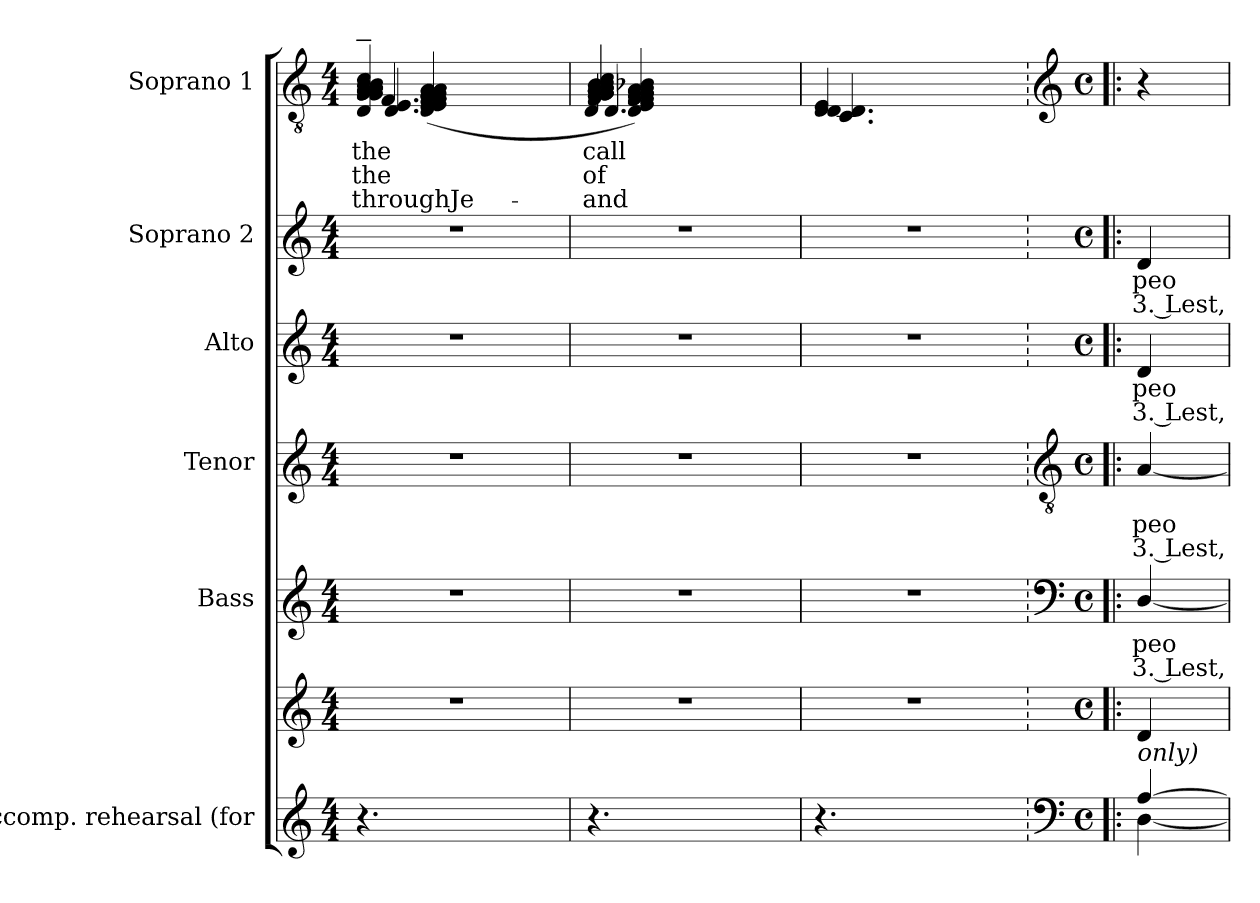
**kern	**kern	**kern	**text	**text	**kern	**text	**text	**kern	**text	**text	**kern	**text	**text	**kern	**text	**text	**text
*part6	*part6	*part5	*part5	*part5	*part4	*part4	*part4	*part3	*part3	*part3	*part2	*part2	*part2	*part1	*part1	*part1	*part1
*staff7	*staff6	*staff5	*staff5	*staff5	*staff4	*staff4	*staff4	*staff3	*staff3	*staff3	*staff2	*staff2	*staff2	*staff1	*staff1	*staff1	*staff1
*I"Accomp. rehearsal (for	*	*I"Bass	*	*	*I"Tenor	*	*	*I"Alto	*	*	*I"Soprano 2	*	*	*I"Soprano 1	*	*	*
*I'Acc	*	*	*	*	*	*	*	*	*	*	*	*	*	*	*	*	*
!!LO:PB:g=z
*clefG2	*clefG2	*clefG2	*	*	*clefG2	*	*	*clefG2	*	*	*clefG2	*	*	*clefGv2	*	*	*
*k[]	*k[]	*k[]	*	*	*k[]	*	*	*k[]	*	*	*k[]	*	*	*k[]	*	*	*
*C:	*C:	*C:	*	*	*C:	*	*	*C:	*	*	*C:	*	*	*C:	*	*	*
*M4/4	*M4/4	*M4/4	*	*	*M4/4	*	*	*M4/4	*	*	*M4/4	*	*	*M4/4	*	*	*
=1	=1	=1	=1	=1	=1	=1	=1	=1	=1	=1	=1	=1	=1	=1	=1	=1	=1
!	!	!	!	!	!	!	!	!	!	!	!	!	!	!	!LO:LY:b:rj	!LO:LY:b:rj	!LO:LY:b:rj
*	*	*	*	*	*	*	*	*	*	*	*	*	*	*^	*	*	*
!	!	!	!	!	!	!	!	!	!	!	!	!	!	!	!	!LO:LY:b	!LO:LY:b	!LO:LY:b
*	*	*	*	*	*	*	*	*	*	*	*	*	*	*	*^	*	*	*
!	!	!	!	!	!	!	!	!	!	!	!	!	!	!	!	!	!LO:LY:b	!LO:LY:b	!LO:LY:b
*	*	*	*	*	*	*	*	*	*	*	*	*	*	*	*	*^	*	*	*
!	!	!	!	!	!	!	!	!	!	!	!	!	!	!	!	!	!	!LO:LY:b	!LO:LY:b	!LO:LY:b
4.r	1r	1r	.	.	1r	.	.	1r	.	.	1r	.	.	((4D/~> 4G/~> 4G/~> 4G/~> 4A/~> 4A/~> 4A/~> 4A/~> 4A/~> 4B/~> 4B/~> 4c/~>	4F/	(4.D/ 4.E/	(4D/ 4E/ 4E/ 4F/ 4F/ 4F/ 4G/ 4G/ 4G/ 4A/ 4A/ 4A/)	the	the	throughJe-
.	.	.	.	.	.	.	.	.	.	.	.	.	.	2ryy	2ryy	.	2ryy	.	.	.
2ryy	.	.	.	.	.	.	.	.	.	.	.	.	.	.	.	2ryy	.	.	.	.
.	.	.	.	.	.	.	.	.	.	.	.	.	.	8ryy	8ryy	.	8ryy	.	.	.
8ryy	.	.	.	.	.	.	.	.	.	.	.	.	.	8ryy	8ryy	8ryy	8ryy	.	.	.
!!LO:LB:g=z	!!	!!	!!
=2	=2	=2	=2	=2	=2	=2	=2	=2	=2	=2	=2	=2	=2	=2	=2	=2	=2	=2	=2	=2
!	!	!	!	!	!	!	!	!	!	!	!	!	!	!	!	!	!	!LO:LY:b	!LO:LY:b	!LO:LY:b
!	!	!	!	!	!	!	!	!	!	!	!	!	!	!	!	!	!	!LO:LY:b	!LO:LY:b	!LO:LY:b
!	!	!	!	!	!	!	!	!	!	!	!	!	!	!	!	!	!	!LO:LY:b	!LO:LY:b	!LO:LY:b
!	!	!	!	!	!	!	!	!	!	!	!	!	!	!	!	!	!	!LO:LY:b	!LO:LY:b	!LO:LY:b
4.r	1r	1r	.	.	1r	.	.	1r	.	.	1r	.	.	((4F/ 4G/ 4G/ 4G/ 4A/ 4A/ 4A/ 4A/ 4A/ 4B/ 4B/ 4c/	4D/	4.D/	(4D/ 4E/ 4F/ 4F/ 4F/ 4G/ 4G/ 4G/ 4A/ 4A/ 4A/ 4B-X/)	call	of	and
.	.	.	.	.	.	.	.	.	.	.	.	.	.	2ryy	2ryy	.	2ryy	.	.	.
2ryy	.	.	.	.	.	.	.	.	.	.	.	.	.	.	.	2ryy	.	.	.	.
.	.	.	.	.	.	.	.	.	.	.	.	.	.	8ryy	8ryy	.	8ryy	.	.	.
8ryy	.	.	.	.	.	.	.	.	.	.	.	.	.	8ryy	8ryy	8ryy	8ryy	.	.	.
*	*	*	*	*	*	*	*	*	*	*	*	*	*	*	*v	*v	*v	*	*	*
!!LO:LB:g=z
=3	=3	=3	=3	=3	=3	=3	=3	=3	=3	=3	=3	=3	=3	=3	=3	=3	=3	=3
4.r	1r	1r	.	.	1r	.	.	1r	.	.	1r	.	.	(4D/ 4D/ 4E/	(4.C/ 4.D/	.	.	.
.	.	.	.	.	.	.	.	.	.	.	.	.	.	2ryy	.	.	.	.
2ryy	.	.	.	.	.	.	.	.	.	.	.	.	.	.	2ryy	.	.	.
.	.	.	.	.	.	.	.	.	.	.	.	.	.	8ryy	.	.	.	.
8ryy	.	.	.	.	.	.	.	.	.	.	.	.	.	8ryy	8ryy	.	.	.
*	*	*	*	*	*	*	*	*	*	*	*	*	*	*v	*v	*	*	*
!!LO:LB:g=z
=4!:	=4!:	=4!:	=4!:	=4!:	=4!:	=4!:	=4!:	=4!:	=4!:	=4!:	=4!:	=4!:	=4!:	=4!:	=4!:	=4!:	=4!:
*clefF4	*	*clefF4	*	*	*clefGv2	*	*	*	*	*	*	*	*	*clefG2	*	*	*
*M4/4	*M4/4	*M4/4	*	*	*M4/4	*	*	*M4/4	*	*	*M4/4	*	*	*M4/4	*	*	*
*met(c)	*met(c)	*met(c)	*	*	*met(c)	*	*	*met(c)	*	*	*met(c)	*	*	*met(c)	*	*	*
*^	*	*	*	*	*	*	*	*	*	*	*	*	*	*^	*	*	*
!LO:TX:a:i:t=only)	!	!	!	!	!	!	!	!	!	!	!	!	!	!	!	!	!	!	!
!	!	!	!	!LO:LY:b:rj	!LO:LY:b:rj	!	!LO:LY:b:rj	!LO:LY:b:rj	!	!LO:LY:b:rj	!LO:LY:b:rj	!	!LO:LY:b:rj	!LO:LY:b:rj	!	!	!	!	!
*	*	*	*	*	*	*	*	*	*	*	*	*	*	*	*v	*v	*	*	*
[>4A/	[<4D\	4d/	[<4D/	peo-	3. Lest,	[<4A/	peo-	3. Lest,	4d/	peo-	3. Lest,	4d/	peo-	3. Lest,	4r	.	.	.
*v	*v	*	*	*	*	*	*	*	*	*	*	*	*	*	*	*	*	*
=	=	=	=	=	=	=	=	=	=	=	=	=	=	=	=	=	=
*-	*-	*-	*-	*-	*-	*-	*-	*-	*-	*-	*-	*-	*-	*-	*-	*-	*-
